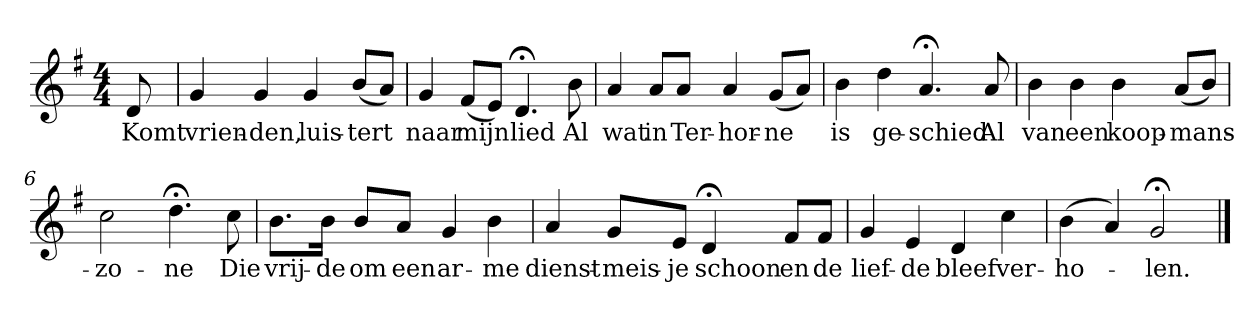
**kern	**text
*part1	*part1
*staff1	*staff1
*k[f#]	*
*G:	*
*M4/4	*
*MM120	*
=	=
8d	Komt
=1	=1
4g	vrien-
4g	-den,
4g	luis-
(8bL	-tert
8aJ)	.
=2	=2
4g	naar
(8f#L	mijn
8eJ)	.
4.d;<	lied
8b	Al
=3	=3
4a	wat
8aL	in
8aJ	Ter-
4a	-hor-
(8gL	-ne
8aJ)	.
=4	=4
4b	is
4dd	ge-
4.a;<	-schied
8a	Al
=5	=5
4b	van
4b	een
4b	koop-
(8aL	-mans-
8bJ)	.
=6	=6
2cc	-zo-
4.dd;<	-ne
8cc	Die
=7	=7
8.bL	vrij-
16bJk	-de
8bL	om
8aJ	een
4g	ar-
4b	-me
=8	=8
4a	dienst-
8gL	-meis-
8eJ	-je
4d;<	schoon
8f#L	en
8f#J	de
=9	=9
4g	lief-
4e	-de
4d	bleef
4cc	ver-
=10	=10
(4b	-ho-
4a)	.
2g;<	-len.
==	==
*-	*-
